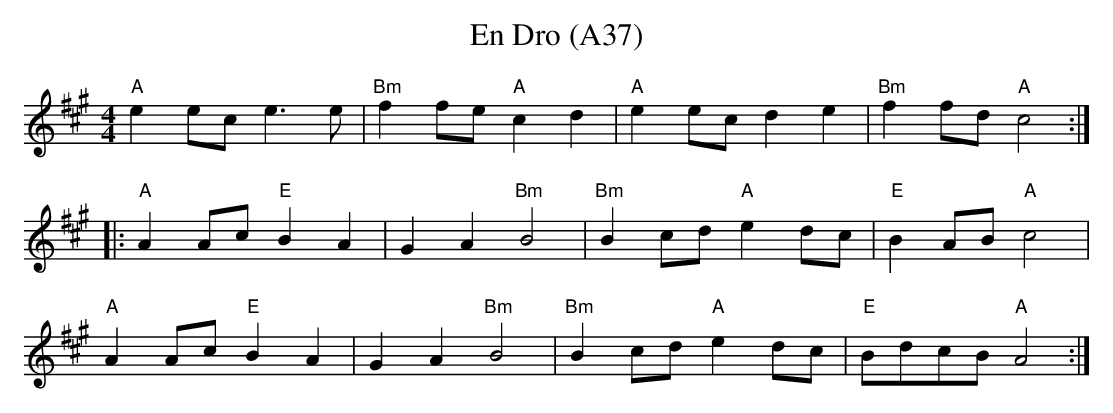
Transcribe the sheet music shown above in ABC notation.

X:1
T: En Dro (A37)
M: 4/4
L: 1/8
K: A
"A" e2 ec e3 e|"Bm" f2 fe "A" c2 d2|"A"e2 ec d2 e2|"Bm"f2 fd "A"c4::
"A" A2 Ac "E" B2 A2|G2 A2 "Bm"B4|"Bm"B2 cd "A"e2 dc|"E" B2 AB "A"c4|
"A" A2 Ac "E" B2 A2|G2 A2 "Bm"B4|"Bm"B2 cd "A"e2 dc|"E" BdcB "A"A4:|
